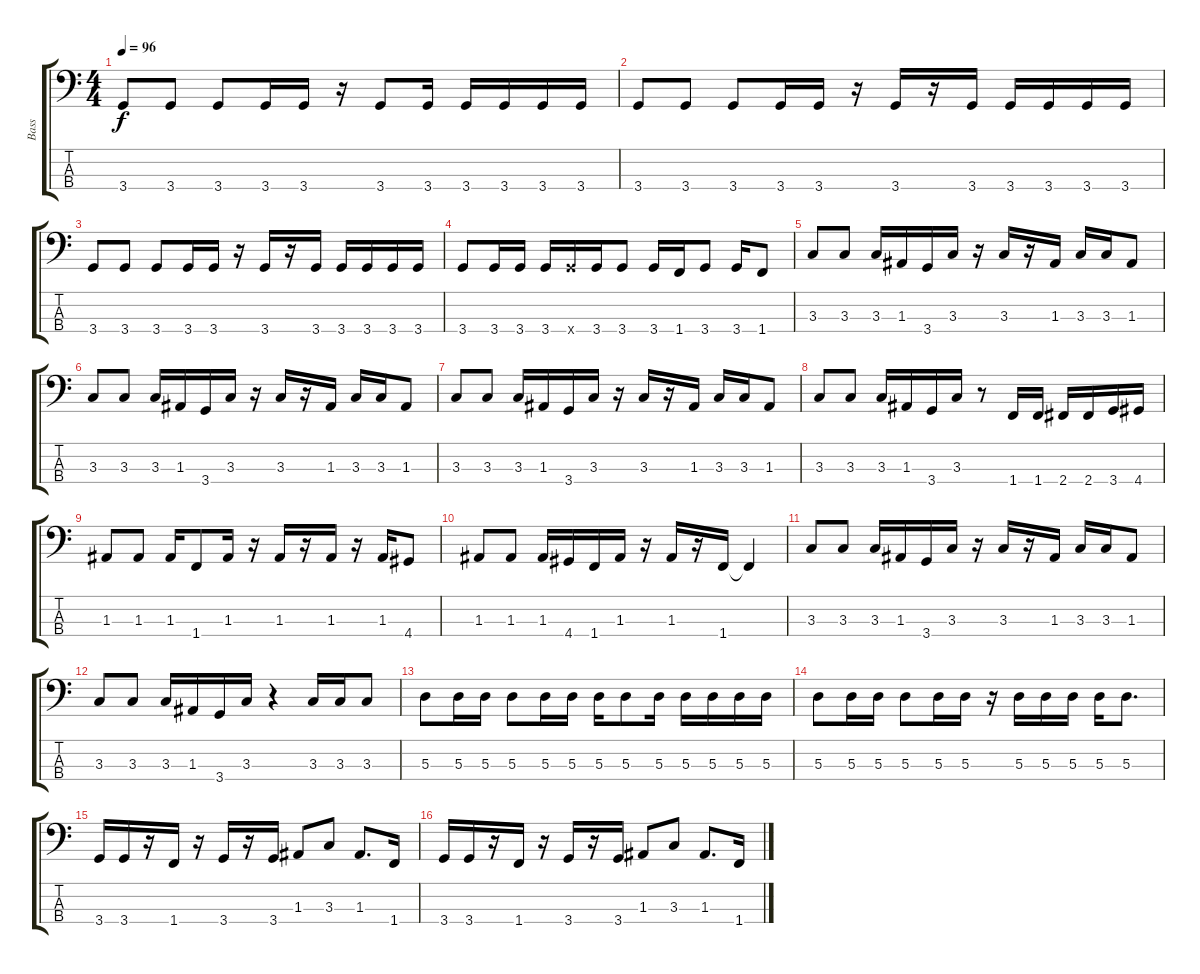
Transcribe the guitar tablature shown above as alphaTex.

\track ("Bass" "Bass") {instrument electricbassfinger}
\staff {score tabs}
\tuning (G2 D2 A1 E1) {hide}
\ts (4 4)
\tempo 96
\clef f4
\ks c
3.4.8{dy f} 3.4.8 3.4.8 3.4.16 3.4.16 r.16 3.4.8 3.4.16 3.4.16 3.4.16 3.4.16 3.4.16 |
3.4.8 3.4.8 3.4.8 3.4.16 3.4.16 r.16 3.4.16 r.16 3.4.16 3.4.16 3.4.16 3.4.16 3.4.16 |
3.4.8 3.4.8 3.4.8 3.4.16 3.4.16 r.16 3.4.16 r.16 3.4.16 3.4.16 3.4.16 3.4.16 3.4.16 |
3.4.8 3.4.16 3.4.16 3.4.16 3.4{x}.16 3.4.16 3.4.8 3.4.16 1.4.16 3.4.8 3.4.16 1.4.8 |
3.3.8 3.3.8 3.3.16 1.3.16 3.4.16 3.3.16 r.16 3.3.16 r.16 1.3.16 3.3.16 3.3.16 1.3.8 |
3.3.8 3.3.8 3.3.16 1.3.16 3.4.16 3.3.16 r.16 3.3.16 r.16 1.3.16 3.3.16 3.3.16 1.3.8 |
3.3.8 3.3.8 3.3.16 1.3.16 3.4.16 3.3.16 r.16 3.3.16 r.16 1.3.16 3.3.16 3.3.16 1.3.8 |
3.3.8 3.3.8 3.3.16 1.3.16 3.4.16 3.3.16 r.8 1.4.16 1.4.16 2.4.16 2.4.16 3.4.16 4.4.16 |
1.3.8 1.3.8 1.3.16 1.4.8 1.3.16 r.16 1.3.16 r.16 1.3.16 r.16 1.3.16 4.4.8 |
1.3.8 1.3.8 1.3.16 4.4.16 1.4.16 1.3.16 r.16 1.3.16 r.16 1.4.16 1.4{t}.4 |
3.3.8 3.3.8 3.3.16 1.3.16 3.4.16 3.3.16 r.16 3.3.16 r.16 1.3.16 3.3.16 3.3.16 1.3.8 |
3.3.8 3.3.8 3.3.16 1.3.16 3.4.16 3.3.16 r.4 3.3.16 3.3.16 3.3.8 |
5.3.8 5.3.16 5.3.16 5.3.8 5.3.16 5.3.16 5.3.16 5.3.8 5.3.16 5.3.16 5.3.16 5.3.16 5.3.16 |
5.3.8 5.3.16 5.3.16 5.3.8 5.3.16 5.3.16 r.16 5.3.16 5.3.16 5.3.16 5.3.16 5.3.8{d} |
3.4.16 3.4.16 r.16 1.4.16 r.16 3.4.16 r.16 3.4.16 1.3.8 3.3.8 1.3.8{d} 1.4.16 |
3.4.16 3.4.16 r.16 1.4.16 r.16 3.4.16 r.16 3.4.16 1.3.8 3.3.8 1.3.8{d} 1.4.16
